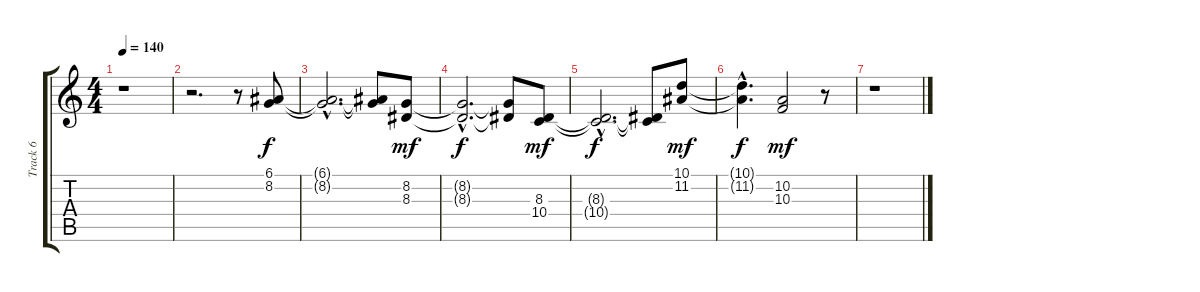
\track ("Track 6" "Track 6") {instrument stringensemble2}
\staff {score tabs}
\tuning (E4 B3 G3 D3 A2 E2) {hide}
\ts (4 4)
\tempo 140
\clef g2
\ks c
r.1{dy mf} |
r.2{d} r.8 (6.1 8.2).8{dy f} |
(6.1{hac t} 8.2{hac t}).2{d} (6.1{t} 8.2{t}).8 (8.2 8.3).8{dy mf} |
(8.2{hac t} 8.3{hac t}).2{d dy f} (8.2{t} 8.3{t}).8 (8.3 10.4).8{dy mf} |
(8.3{hac t} 10.4{hac t}).2{d dy f} (8.3{t} 10.4{t}).8 (10.1 11.2).8{dy mf} |
(10.1{hac t} 11.2{hac t}).4{d dy f} (10.2 10.3).2{dy mf} r.8 |
r.1
